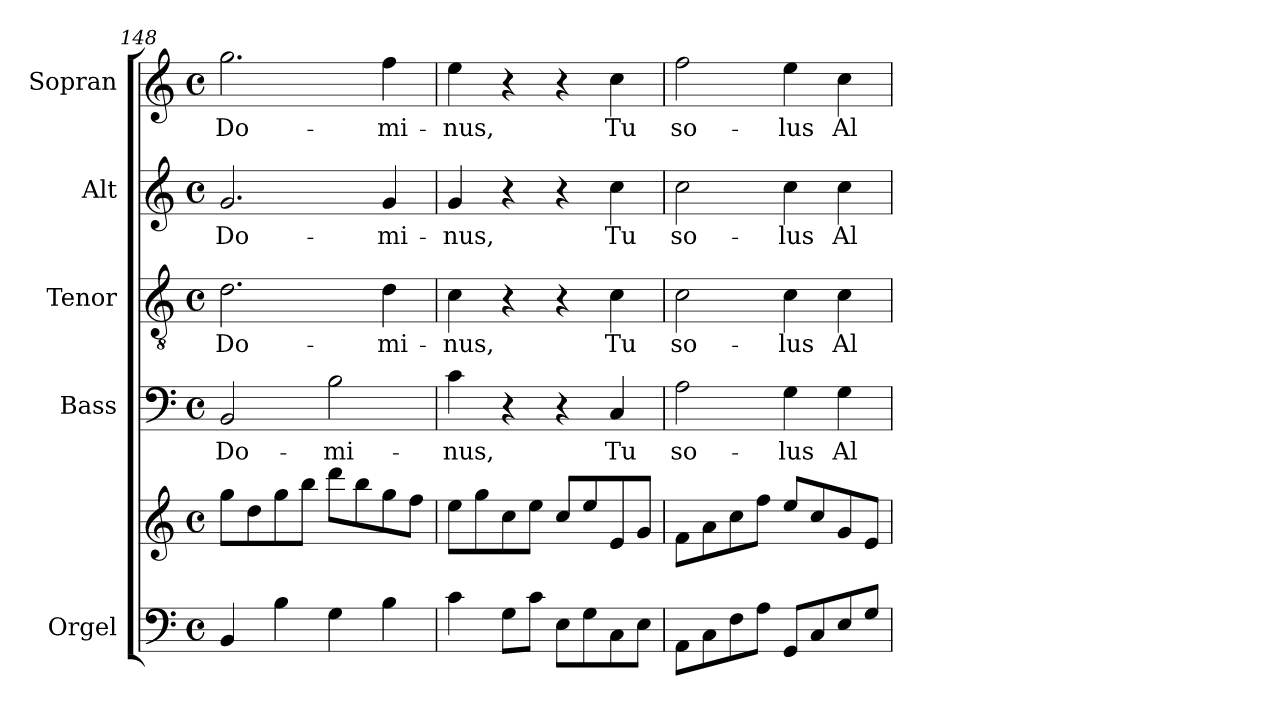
**kern	**kern	**kern	**text	**kern	**text	**kern	**text	**kern	**text
*part5	*part5	*part4	*part4	*part3	*part3	*part2	*part2	*part1	*part1
*staff6	*staff5	*staff4	*staff4	*staff3	*staff3	*staff2	*staff2	*staff1	*staff1
*I"Orgel	*	*I"Bass	*	*I"Tenor	*	*I"Alt	*	*I"Sopran	*
*I'Org.	*	*I'B.	*	*I'T.	*	*I'A.	*	*I'S.	*
*clefF4	*clefG2	*clefF4	*	*clefGv2	*	*clefG2	*	*clefG2	*
*k[]	*k[]	*k[]	*	*k[]	*	*k[]	*	*k[]	*
*C:	*C:	*C:	*	*C:	*	*C:	*	*C:	*
*M4/4	*M4/4	*M4/4	*	*M4/4	*	*M4/4	*	*M4/4	*
*met(c)	*met(c)	*met(c)	*	*met(c)	*	*met(c)	*	*met(c)	*
=148	=148	=148	=148	=148	=148	=148	=148	=148	=148
!	!	!	!LO:LY:b	!	!LO:LY:b	!	!LO:LY:b	!	!LO:LY:b
4BB/	8gg\L	2BB/	Do-	2.d\	Do-	2.g/	Do-	2.gg\	Do-
.	8dd\	.	.	.	.	.	.	.	.
4B\	8gg\	.	.	.	.	.	.	.	.
.	8bb\J	.	.	.	.	.	.	.	.
!	!	!	!LO:LY:b	!	!	!	!	!	!
4G\	8ddd\L	2B\	-mi-	.	.	.	.	.	.
.	8bb\	.	.	.	.	.	.	.	.
!	!	!	!	!	!LO:LY:b	!	!LO:LY:b	!	!LO:LY:b
4B\	8gg\	.	.	4d\	-mi-	4g/	-mi-	4ff\	-mi-
.	8ff\J	.	.	.	.	.	.	.	.
!!LO:LB:g=z
=149	=149	=149	=149	=149	=149	=149	=149	=149	=149
!	!	!	!LO:LY:b	!	!LO:LY:b	!	!LO:LY:b	!	!LO:LY:b
4c\	8ee\L	4c\	-nus,	4c\	-nus,	4g/	-nus,	4ee\	-nus,
.	8gg\	.	.	.	.	.	.	.	.
8G\L	8cc\	4r	.	4r	.	4r	.	4r	.
8c\J	8ee\J	.	.	.	.	.	.	.	.
8E\L	8cc/L	4r	.	4r	.	4r	.	4r	.
8G\	8ee/	.	.	.	.	.	.	.	.
!	!	!	!LO:LY:b	!	!LO:LY:b	!	!LO:LY:b	!	!LO:LY:b
8C\	8e/	4C/	Tu	4c\	Tu	4cc\	Tu	4cc\	Tu
8E\J	8g/J	.	.	.	.	.	.	.	.
=150	=150	=150	=150	=150	=150	=150	=150	=150	=150
!	!	!	!LO:LY:b	!	!LO:LY:b	!	!LO:LY:b	!	!LO:LY:b
8AA\L	8f\L	2A\	so-	2c\	so-	2cc\	so-	2ff\	so-
8C\	8a\	.	.	.	.	.	.	.	.
8F\	8cc\	.	.	.	.	.	.	.	.
8A\J	8ff\J	.	.	.	.	.	.	.	.
!	!	!	!LO:LY:b	!	!LO:LY:b	!	!LO:LY:b	!	!LO:LY:b
8GG/L	8ee/L	4G\	-lus	4c\	-lus	4cc\	-lus	4ee\	-lus
8C/	8cc/	.	.	.	.	.	.	.	.
!	!	!	!LO:LY:b	!	!LO:LY:b	!	!LO:LY:b	!	!LO:LY:b
8E/	8g/	4G\	Al-	4c\	Al-	4cc\	Al-	4cc\	Al-
8G/J	8e/J	.	.	.	.	.	.	.	.
=	=	=	=	=	=	=	=	=	=
*-	*-	*-	*-	*-	*-	*-	*-	*-	*-
